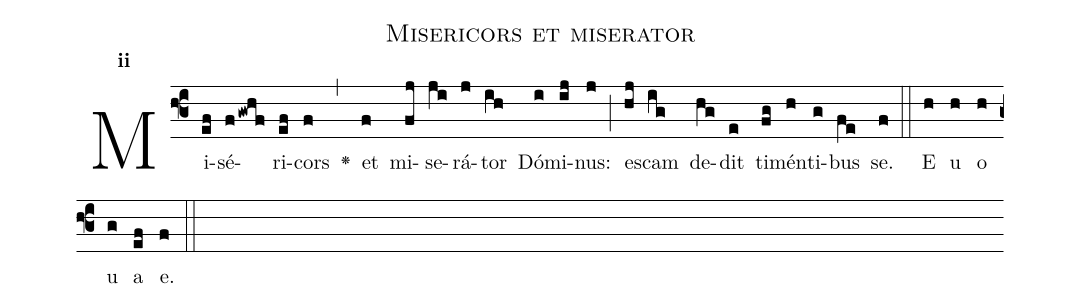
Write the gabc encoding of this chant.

name:Misericors et miserator;
office-part:Antiphona;
mode:2;
%%
initial-style: 1;
name: Misericors et miserator;
book: Antiphonae & Responsoria/Tomus IV, p. 194;
occasion: Sacratissimi cordis Iesu;
office-part: Vesperae II Ant 1;
user-notes: ;
commentary: ;
annotation: 2d;
centering-scheme: english;
fontsize: 12;
font: OFLSortsMillGoudy;
height: 11;
width: 4.5;
%%
(f3)Mi(ef)sé(fgwhf)ri(ef)cors(f) <v>\greheightstar</v>(,) et(f) mi(fj)se(ji)rá(j)tor(ih) Dó(i)mi(ij)nus:(j) (;) e(hj)scam(ig) de(hg)dit(e) ti(fg)mén(h)ti(g)bus(fe) se.(f) (::)
E(h) u(h) o(h) u(g) a(ef) e.(f) (::)
